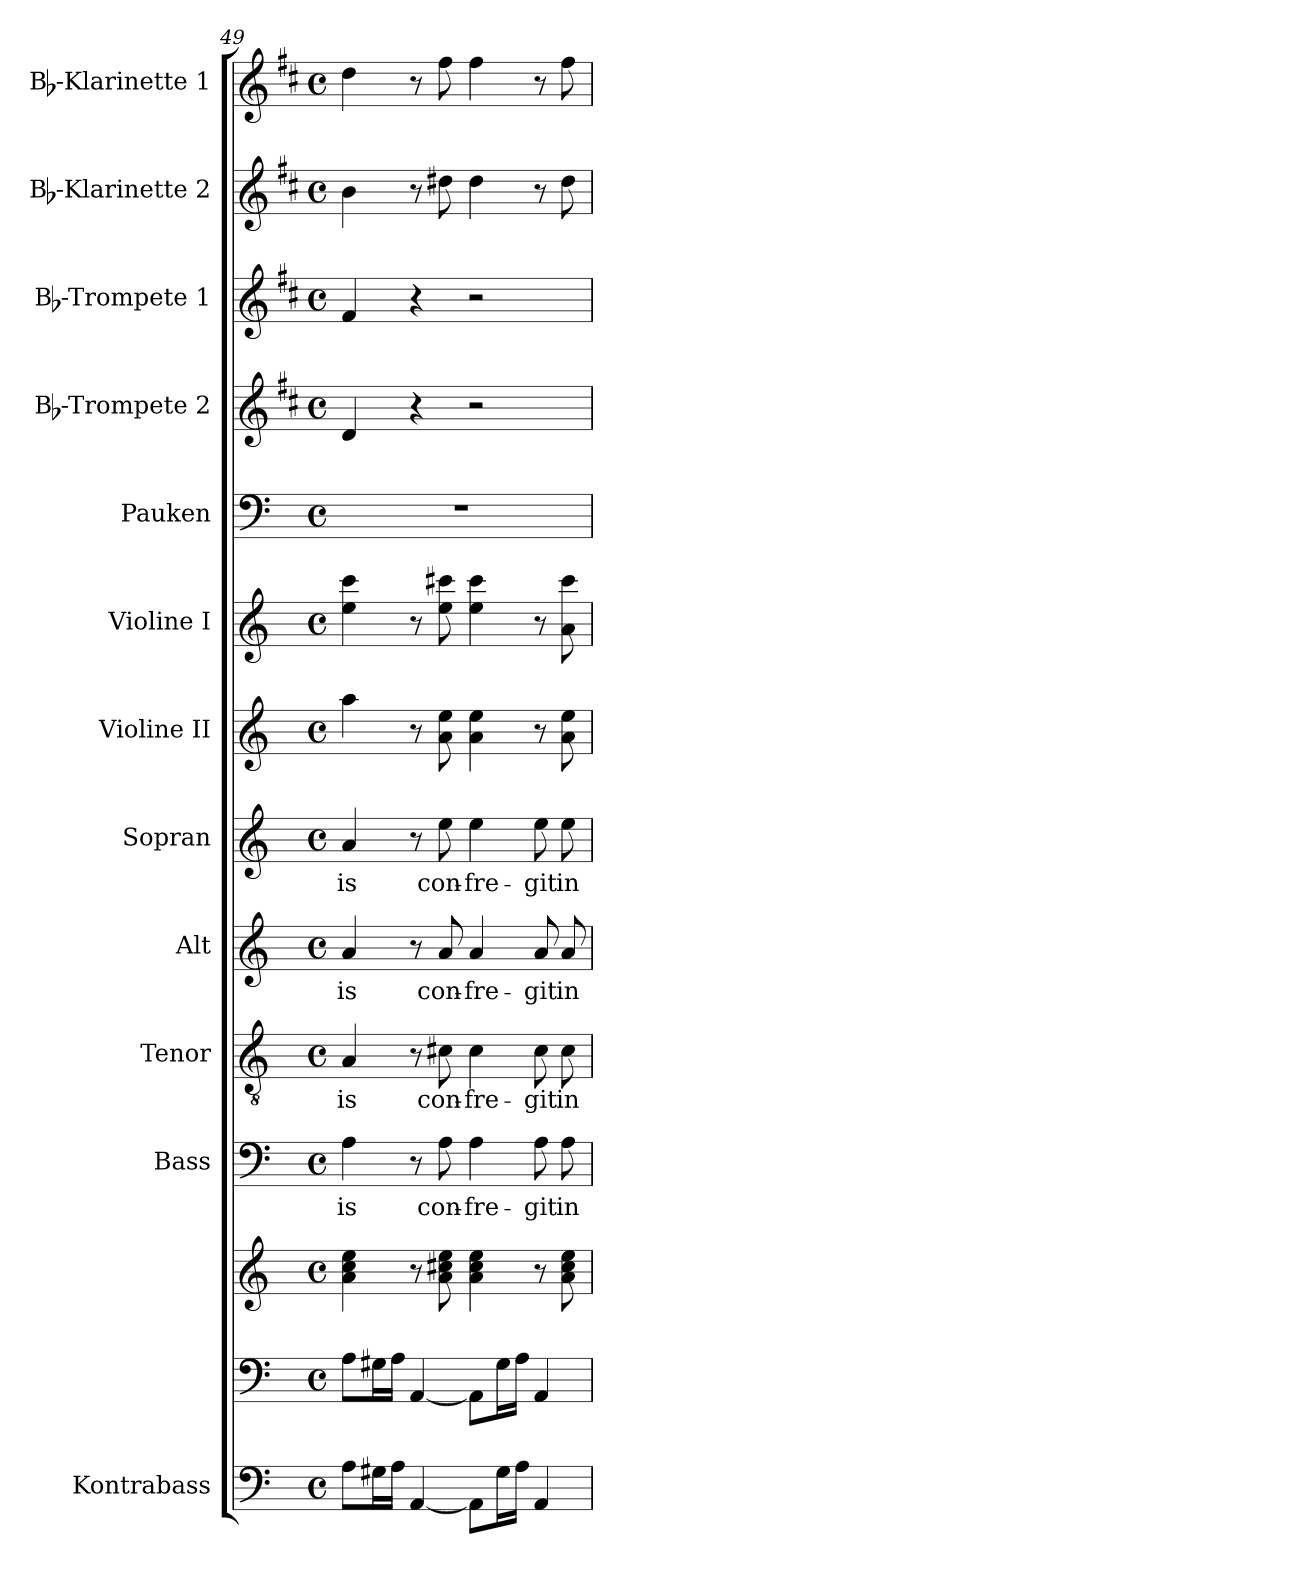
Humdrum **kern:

**kern	**kern	**kern	**kern	**text	**kern	**text	**kern	**text	**kern	**text	**kern	**kern	**kern	**kern	**kern	**kern	**kern
*part13	*part12	*part12	*part11	*part11	*part10	*part10	*part9	*part9	*part8	*part8	*part7	*part6	*part5	*part4	*part3	*part2	*part1
*staff14	*staff13	*staff12	*staff11	*staff11	*staff10	*staff10	*staff9	*staff9	*staff8	*staff8	*staff7	*staff6	*staff5	*staff4	*staff3	*staff2	*staff1
*I"Kontrabass	*	*	*I"Bass	*	*I"Tenor	*	*I"Alt	*	*I"Sopran	*	*I"Violine II	*I"Violine I	*I"Pauken	*I"Bb-Trompete 2	*I"Bb-Trompete 1	*I"Bb-Klarinette 2	*I"Bb-Klarinette 1
*I'Kb.	*	*	*I'B.	*	*I'T.	*	*I'A.	*	*I'S.	*	*I'Vl. II	*I'Vl. I	*I'Pk.	*I'Bb Trp. 2	*I'Bb Trp. 1	*I'Bb Kl. 2	*I'Bb Kl. 1
*clefF4	*clefF4	*clefG2	*clefF4	*	*clefGv2	*	*clefG2	*	*clefG2	*	*clefG2	*clefG2	*clefF4	*clefG2	*clefG2	*clefG2	*clefG2
*ITrd7c12	*	*	*	*	*	*	*	*	*	*	*	*	*	*ITrd1c2	*ITrd1c2	*ITrd1c2	*ITrd1c2
*k[]	*k[]	*k[]	*k[]	*	*k[]	*	*k[]	*	*k[]	*	*k[]	*k[]	*k[]	*k[]	*k[]	*k[]	*k[]
*C:	*C:	*C:	*C:	*	*C:	*	*C:	*	*C:	*	*C:	*C:	*C:	*C:	*C:	*C:	*C:
*M4/4	*M4/4	*M4/4	*M4/4	*	*M4/4	*	*M4/4	*	*M4/4	*	*M4/4	*M4/4	*M4/4	*M4/4	*M4/4	*M4/4	*M4/4
*met(c)	*met(c)	*met(c)	*met(c)	*	*met(c)	*	*met(c)	*	*met(c)	*	*met(c)	*met(c)	*met(c)	*met(c)	*met(c)	*met(c)	*met(c)
=49	=49	=49	=49	=49	=49	=49	=49	=49	=49	=49	=49	=49	=49	=49	=49	=49	=49
!	!	!	!	!LO:LY:b	!	!LO:LY:b	!	!LO:LY:b	!	!LO:LY:b	!	!	!	!	!	!	!
8AA\L	8A\L	4a\ 4cc\ 4ee\	4A\	-is	4A/	-is	4a/	-is	4a/	-is	4aa\	4ee\ 4ccc\	1r	4c/	4e/	4a\	4cc\
16GG#X\L	16G#X\L	.	.	.	.	.	.	.	.	.	.	.	.	.	.	.	.
16AA\JJ	16A\JJ	.	.	.	.	.	.	.	.	.	.	.	.	.	.	.	.
[4AAA/	[4AA/	8r	8r	.	8r	.	8r	.	8r	.	8r	8r	.	4r	4r	8r	8r
!	!	!	!	!LO:LY:b	!	!LO:LY:b	!	!LO:LY:b	!	!LO:LY:b	!	!	!	!	!	!	!
.	.	8a\ 8cc#X\ 8ee\	8A\	con-	8c#X\	con-	8a/	con-	8ee\	con-	8a\ 8ee\	8ee\ 8ccc#X\	.	.	.	8cc#X\	8ee\
!	!	!	!	!LO:LY:b	!	!LO:LY:b	!	!LO:LY:b	!	!LO:LY:b	!	!	!	!	!	!	!
8AAA\L]	8AA\L]	4a\ 4cc#\ 4ee\	4A\	-fre-	4c#\	-fre-	4a/	-fre-	4ee\	-fre-	4a\ 4ee\	4ee\ 4ccc#\	.	2r	2r	4cc#\	4ee\
16GG#\L	16G#\L	.	.	.	.	.	.	.	.	.	.	.	.	.	.	.	.
16AA\JJ	16A\JJ	.	.	.	.	.	.	.	.	.	.	.	.	.	.	.	.
!	!	!	!	!LO:LY:b	!	!LO:LY:b	!	!LO:LY:b	!	!LO:LY:b	!	!	!	!	!	!	!
4AAA/	4AA/	8r	8A\	-git	8c#\	-git	8a/	-git	8ee\	-git	8r	8r	.	.	.	8r	8r
!	!	!	!	!LO:LY:b	!	!LO:LY:b	!	!LO:LY:b	!	!LO:LY:b	!	!	!	!	!	!	!
.	.	8a\ 8cc#\ 8ee\	8A\	in	8c#\	in	8a/	in	8ee\	in	8a\ 8ee\	8a\ 8ccc#\	.	.	.	8cc#\	8ee\
=	=	=	=	=	=	=	=	=	=	=	=	=	=	=	=	=	=
*-	*-	*-	*-	*-	*-	*-	*-	*-	*-	*-	*-	*-	*-	*-	*-	*-	*-
